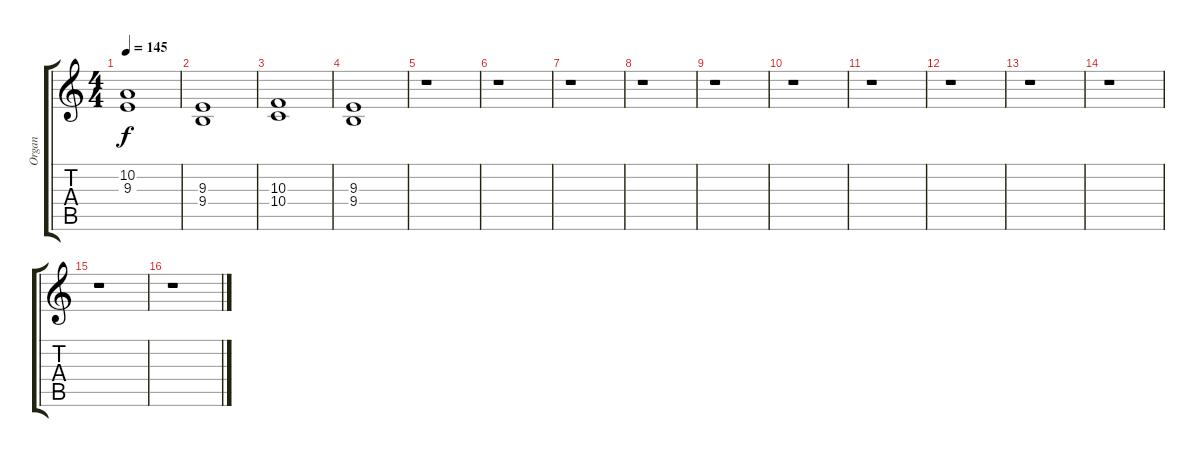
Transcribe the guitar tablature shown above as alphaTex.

\track ("Organ" "Organ") {instrument churchorgan}
\staff {score tabs}
\tuning (E4 B3 G3 D3 A2 E2) {hide}
\ts (4 4)
\tempo 145
\clef g2
\ks c
(10.2 9.3).1{dy f} |
(9.3 9.4).1 |
(10.3 10.4).1 |
(9.3 9.4).1 |
r.1 |
r.1 |
r.1 |
r.1 |
r.1 |
r.1 |
r.1 |
r.1 |
r.1 |
r.1 |
r.1 |
r.1
